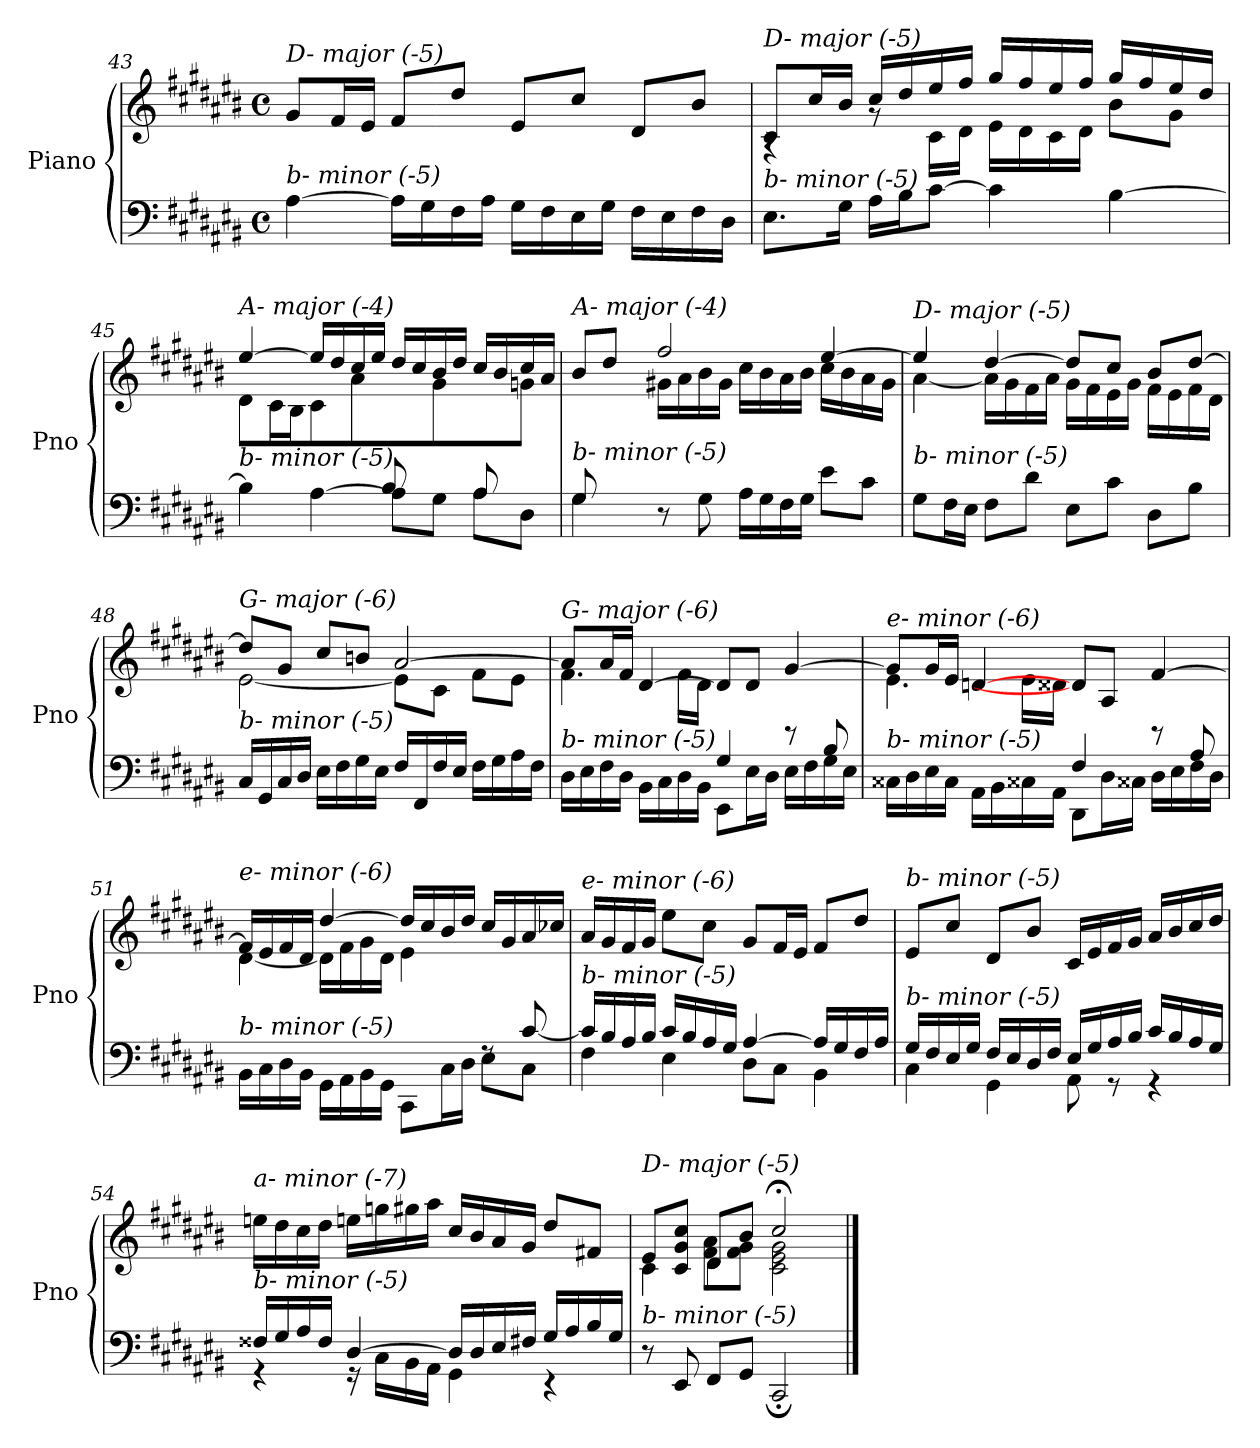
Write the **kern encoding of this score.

**kern	**kern
*part1	*part1
*staff2	*staff1
*I"Piano	*
*I'Pno	*
!!LO:LB:g=z
*clefF4	*clefG2
*k[f#c#g#d#a#e#b#]	*k[f#c#g#d#a#e#b#]
*M4/4	*M4/4
*met(c)	*met(c)
=43	=43
!	!LO:TX:i:t=D- major (-5)
!LO:TX:i:t=b- minor (-5)	!
[4A#\	8g#/L
.	16f#/L
.	16e#/JJ
16A#\LL]	8f#/L
16G#\	.
16F#\	8dd#/J
16A#\JJ	.
16G#\LL	8e#/L
16F#\	.
16E#\	8cc#/J
16G#\JJ	.
16F#\LL	8d#/L
16E#\	.
16F#\	8b#/J
16D#\JJ	.
=44	=44
*	*^
!	!LO:TX:i:t=D- major (-5)	!
!LO:TX:i:t=b- minor (-5)	!	!
8.E#\L	8c#/L	4rA
.	16cc#/L	.
16G#\Jk	16b#/JJ	.
16A#\LL	16cc#/LL	8rg
16B#\J	16dd#/	.
[8c#\J	16ee#/	16c#\LL
.	16ff#/JJ	16d#\JJ
4c#\]	16gg#/LL	16e#\LL
.	16ff#/	16d#\
.	16ee#/	16c#\
.	16ff#/JJ	16d#\JJ
[4B#\	16gg#/LL	8b#\L
.	16ff#/	.
.	16ee#/	8g#\J
.	16dd#/JJ	.
=45	=45	=45
*^	*	*
!	!	!LO:TX:i:t=A- major (-4)	!
!LO:TX:i:t=b- minor (-5)	!	!	!
4B#\]	2ryy	[4ee#/	8d#\L
.	.	.	16c#\L
.	.	.	16B#\JJ
[4A#\	.	16ee#/LL]	8c#\L
.	.	16dd#/	.
.	.	16cc#/	8a#\J
.	.	16ee#/JJ	.
8A#\L]	8B#/L	16dd#/LL	8ryy
.	.	16cc#/	.
8G#\J	8ryy	16b#/	8g#\J
.	.	16dd#/JJ	.
8A#\L	8A#/L	16cc#/LL	8ryy
.	.	16b#/	.
8D#\J	8ryy	16cc#/	8gni\J
.	.	16a#/JJ	.
!!LO:LB:g=z	!!
=46	=46	=46	=46
!	!	!LO:TX:i:t=A- major (-4)	!
!LO:TX:i:t=b- minor (-5)	!	!	!
8G#/L	4G#\	8b#/L	8ryy
2..ryy	.	8dd#/J	16g#\L
.	.	.	16gni\JJ
.	8r	2ff#/	16g#\LL
.	.	.	16a#\
.	8G#\	.	16b#\
.	.	.	16g#\JJ
.	16A#\LL	.	16cc#\LL
.	16G#\	.	16b#\
.	16F#\	.	16a#\
.	16G#\JJ	.	16b#\JJ
.	8e#\L	[4ee#/	16cc#\LL
.	.	.	16b#\
.	8c#\J	.	16a#\
.	.	.	16g#\JJ
*v	*v	*	*
=47	=47	=47
!	!LO:TX:i:t=D- major (-5)	!
!LO:TX:i:t=b- minor (-5)	!	!
8G#\L	4ee#/]	[4a#\
16F#\L	.	.
16E#\JJ	.	.
8F#\L	[4dd#/	16a#\LL]
.	.	16g#\
8d#\J	.	16f#\
.	.	16a#\JJ
8E#\L	8dd#/L]	16g#\LL
.	.	16f#\
8c#\J	8cc#/J	16e#\
.	.	16g#\JJ
8D#\L	8b#/L	16f#\LL
.	.	16e#\
8B#\J	[8dd#/J	16f#\
.	.	16d#\JJ
=48	=48	=48
!	!LO:TX:i:t=G- major (-6)	!
!LO:TX:i:t=b- minor (-5)	!	!
16C#/LL	8dd#/L]	[2e#\
16GG#/	.	.
16C#/	8g#/J	.
16D#/JJ	.	.
16E#\LL	8cc#/L	.
16F#\	.	.
16G#\	8bn/J	.
16E#\JJ	.	.
16F#/LL	[2a#/	8e#\L]
16FF#/	.	.
16F#/	.	8c#\J
16E#/JJ	.	.
16F#\LL	.	8f#\L
16G#\	.	.
16A#\	.	8e#\J
16F#\JJ	.	.
!!LO:PB:g=z	!!
=49	=49	=49
*^	*	*
!	!	!LO:TX:i:t=G- major (-6)	!
!LO:TX:i:t=b- minor (-5)	!	!	!
2ryy	16D#\LL	8a#/L]	4.f#\
.	16E#\	.	.
.	16F#\	16a#/L	.
.	16D#\JJ	16f#/JJ	.
.	16BB#\LL	[4d#/	.
.	16C#\	.	.
.	16D#\	.	16f#\LL
.	16BB#\JJ	.	16d#\JJ
4G#/	8EE#\L	8d#/L]	4ryy
.	16E#\L	8d#/J	.
.	16D#\JJ	.	.
8ryy	16E#\LL	[4g#/	8rBB
.	16F#\	.	.
8B#/	16G#\	.	8ryy
.	16E#\JJ	.	.
=50	=50	=50	=50
!	!	!LO:TX:i:t=e- minor (-6)	!
!LO:TX:i:t=b- minor (-5)	!	!	!
2ryy	16C##X\LL	8g#/L]	4.e#\
.	16D#\	.	.
.	16E#\	16g#/L	.
.	16C##\JJ	16e#/JJ	.
.	16AA#\LL	[4dni/	.
.	16BB#\	.	.
.	16C##X\	.	16e#\LL
.	16AA#\JJ	.	16d##Xi\JJ
4F#/	8DD#\L	8d##i/L]	4ryy
.	16D#\L	8A#/J	.
.	16C##X\JJ	.	.
8ryy	16D#\LL	[4f#/	8rBB
.	16E#\	.	.
8A#/	16F#\	.	8ryy
.	16D#\JJ	.	.
=51	=51	=51	=51
*	*^	*	*^
!	!	!	!LO:TX:i:t=e- minor (-6)	!	!
!LO:TX:i:t=b- minor (-5)	!	!	!	!	!
2.ryy	16BB#\LL	2.ryy	16f#/LL]	[4d#\	2.ryy
.	16C#\	.	16e#/	.	.
.	16D#\	.	16f#/	.	.
.	16BB#\JJ	.	16d#/JJ	.	.
.	16GG#\LL	.	[4dd#/	16d#\LL]	.
.	16AA#\	.	.	16f#\	.
.	16BB#\	.	.	16g#\	.
.	16GG#\JJ	.	.	16d#\JJ	.
.	8CC#\L	.	16dd#/LL]	4e#\	.
.	.	.	16cc#/	.	.
.	16C#\L	.	16b#/	.	.
.	16D#\JJ	.	16dd#/JJ	.	.
4ryy	8rF	8E#\L	16cc#/LL	4ryy	4ryy
.	.	.	16g#/	.	.
.	[8c#/	8C#\J	16a#/	.	.
.	.	.	16cc-Xi/JJ	.	.
*	*v	*v	*	*	*
*	*	*v	*v	*v
!!LO:LB:g=z
=52	=52	=52
!	!	!LO:TX:i:t=e- minor (-6)
!LO:TX:i:t=b- minor (-5)	!	!
16c#/LL]	4F#\	16a#/LL
16B#/	.	16g#/
16A#/	.	16f#/
16B#/JJ	.	16g#/JJ
16c#/LL	4E#\	8ee#\L
16B#/	.	.
16A#/	.	8cc#\J
16G#/JJ	.	.
[4A#/	8D#\L	8g#/L
.	8C#\J	16f#/L
.	.	16e#/JJ
16A#/LL]	4BB#\	8f#/L
16G#/	.	.
16F#/	.	8dd#/J
16A#/JJ	.	.
=53	=53	=53
!	!	!LO:TX:i:t=b- minor (-5)
!LO:TX:i:t=b- minor (-5)	!	!
16G#/LL	4C#\	8e#/L
16F#/	.	.
16E#/	.	8cc#/J
16G#/JJ	.	.
16F#/LL	4GG#\	8d#/L
16E#/	.	.
16D#/	.	8b#/J
16F#/JJ	.	.
16E#/LL	8AA#\	16c#/LL
16G#/	.	16e#/
16A#/	8r	16f#/
16B#/JJ	.	16g#/JJ
16c#/LL	4r	16a#/LL
16B#/	.	16b#/
16A#/	.	16cc#/
16G#/JJ	.	16dd#/JJ
!!LO:LB:g=z
=54	=54	=54
!	!	!LO:TX:i:t=a- minor (-7)
!LO:TX:i:t=b- minor (-5)	!	!
16F##X/LL	4r	16een\LL
16G#/	.	16dd#\
16A#/	.	16cc#\
16F##/JJ	.	16dd#\JJ
[4D#/	16r	16een\LL
.	16C#\LL	16ggni\
.	16BB#\	16gg#\
.	16AA#\JJ	16aa#\JJ
16D#/LL]	4GG#\	16cc#/LL
16D#/	.	16b#/
16E#/	.	16a#/
16F#X/JJ	.	16g#/JJ
16G#/LL	4r	8dd#/L
16A#/	.	.
16B#/	.	8f#X/J
16G#/JJ	.	.
=55	=55	=55
*	*	*^
*	*	*	*^
!	!	!LO:TX:i:t=D- major (-5)	!	!
!LO:TX:i:t=b- minor (-5)	!	!	!	!
4ryy	8r	8e#/L	4c#\	4ryy
.	8EE#/	8c#/ 8g#/ 8cc#/J	.	.
4ryy	8FF#/L	8d#/L	8f#\ 8a#\L	4d#\
.	8GG#/J	8b#/J	8f#\ 8g#\J	.
2ryy	2CC#;/	2cc#;</	2c#\ 2e#\ 2g#\	2ryy
*v	*v	*	*	*
*	*v	*v	*v
==	==
*-	*-
